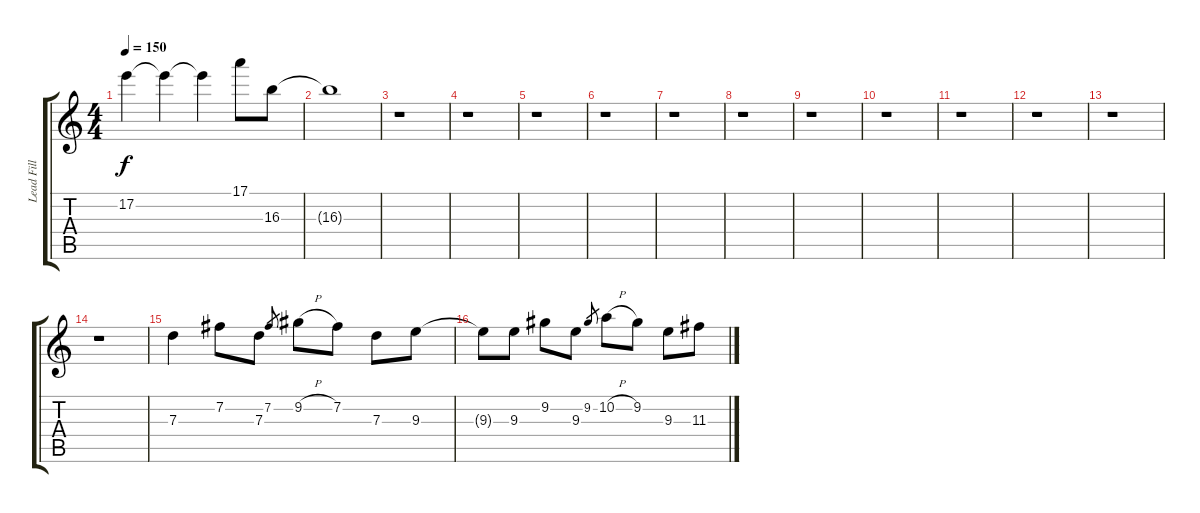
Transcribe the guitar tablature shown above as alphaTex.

\track ("Lead Fill" "Lead Fill") {instrument distortionguitar}
\staff {score tabs}
\tuning (E4 B3 G3 D3 A2 E2) {hide}
\ts (4 4)
\tempo 150
\clef g2
\ks c
17.2{t}.4{dy f} 17.2{t}.4 17.2{t}.4 17.1.8 16.3.8 |
16.3{t}.1 |
r.1 |
r.1 |
r.1 |
r.1 |
r.1 |
r.1 |
r.1 |
r.1 |
r.1 |
r.1 |
r.1 |
r.1 |
7.3.4 7.2.8 7.3.8 7.2.8{gr} 9.2{h}.8 7.2.8 7.3.8 9.3.8 |
9.3{t}.8 9.3.8 9.2.8 9.3.8 9.2.8{gr} 10.2{h}.8 9.2.8 9.3.8 11.3.8
